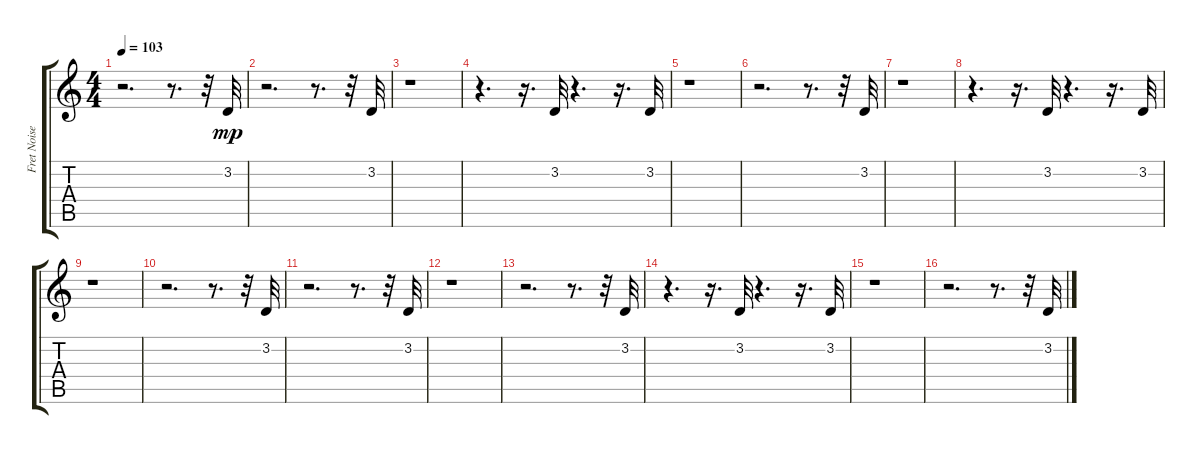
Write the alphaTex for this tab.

\track ("Fret Noise" "Fret Noise") {instrument guitarfretnoise}
\staff {score tabs}
\tuning (E4 B3 G3 D3 A2 E2) {hide}
\ts (4 4)
\tempo 103
\clef g2
\ks c
r.2{d dy mp} r.8{d} r.32 3.2.32 |
r.2{d} r.8{d} r.32 3.2.32 |
r.1 |
r.4{d} r.16{d} 3.2.32 r.4{d} r.16{d} 3.2.32 |
r.1 |
r.2{d} r.8{d} r.32 3.2.32 |
r.1 |
r.4{d} r.16{d} 3.2.32 r.4{d} r.16{d} 3.2.32 |
r.1 |
r.2{d} r.8{d} r.32 3.2.32 |
r.2{d} r.8{d} r.32 3.2.32 |
r.1 |
r.2{d} r.8{d} r.32 3.2.32 |
r.4{d} r.16{d} 3.2.32 r.4{d} r.16{d} 3.2.32 |
r.1 |
r.2{d} r.8{d} r.32 3.2.32
